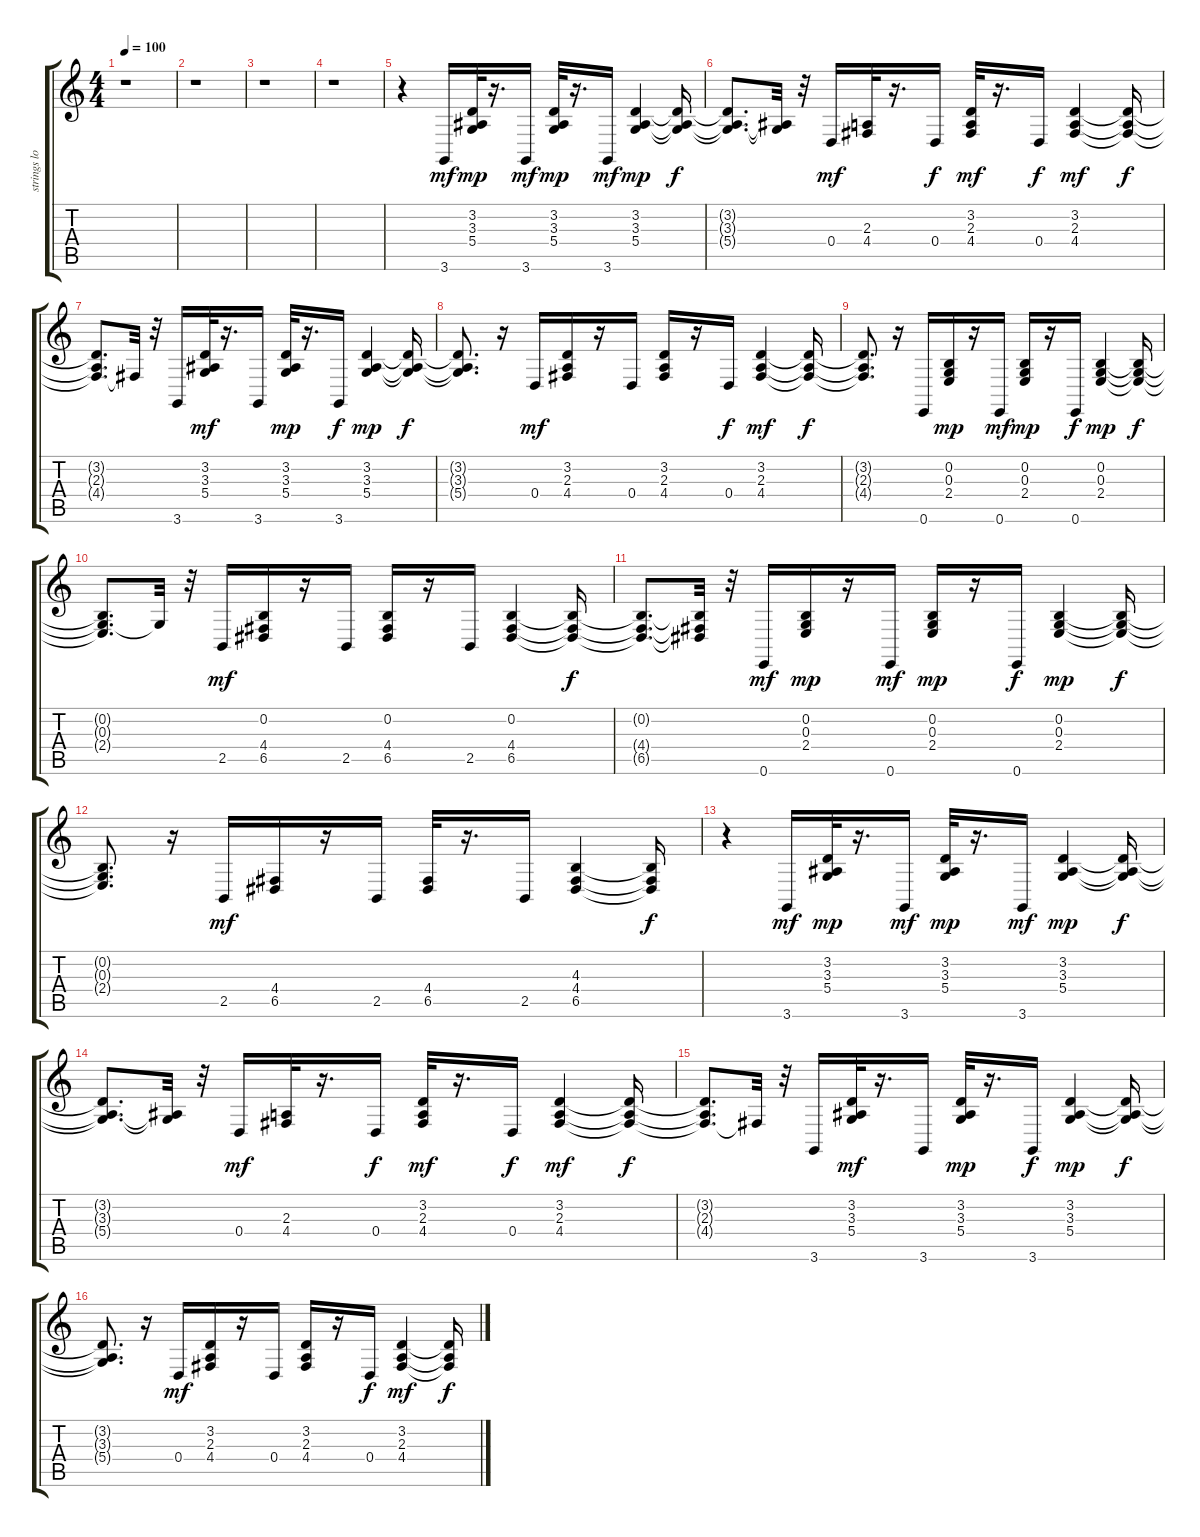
\track ("strings low" "strings lo") {instrument harpsichord}
\staff {score tabs}
\tuning (E4 B3 G3 D3 A2 E2) {hide}
\ts (4 4)
\tempo 100
\clef g2
\ks c
r.1{dy f} |
r.1 |
r.1 |
r.1 |
r.4 3.6.16{dy mf volume 9 instrument harpsichord} (3.2 3.3 5.4).32{dy mp} r.16{d} 3.6.16{dy mf} (3.2 3.3 5.4).32{dy mp} r.16{d} 3.6.16{dy mf} (3.2 3.3 5.4).4{dy mp} (3.2{t} 3.3{t} 5.4{t}).16{dy f} |
(3.2{t} 3.3{t} 5.4{t}).8{d} (3.3{t} 5.4{t}).32 r.32 0.4.16{dy mf} (2.3 4.4).32 r.16{d} 0.4.16{dy f} (3.2 2.3 4.4).32{dy mf} r.16{d} 0.4.16{dy f} (3.2 2.3 4.4).4{dy mf} (3.2{t} 2.3{t} 4.4{t}).16{dy f} |
(3.2{t} 2.3{t} 4.4{t}).8{d} 4.4{t}.32 r.32 3.6.16 (3.2 3.3 5.4).32{dy mf} r.16{d} 3.6.16 (3.2 3.3 5.4).32{dy mp} r.16{d} 3.6.16{dy f} (3.2 3.3 5.4).4{dy mp} (3.2{t} 3.3{t} 5.4{t}).16{dy f} |
(3.2{t} 3.3{t} 5.4{t}).8{d} r.16 0.4.16{dy mf} (3.2 2.3 4.4).16 r.16 0.4.16 (3.2 2.3 4.4).16 r.16 0.4.16{dy f} (3.2 2.3 4.4).4{dy mf} (3.2{t} 2.3{t} 4.4{t}).16{dy f} |
(3.2{t} 2.3{t} 4.4{t}).8{d} r.16 0.6.16{volume 9 instrument harpsichord} (0.2 0.3 2.4).16{dy mp} r.16 0.6.16{dy mf} (0.2 0.3 2.4).16{dy mp} r.16 0.6.16{dy f} (0.2 0.3 2.4).4{dy mp} (0.2{t} 0.3{t} 2.4{t}).16{dy f} |
(0.2{t} 0.3{t} 2.4{t}).8{d} 0.3{t}.32 r.32 2.5.16{dy mf} (0.2 4.4 6.5).16 r.16 2.5.16 (0.2 4.4 6.5).16 r.16 2.5.16 (0.2 4.4 6.5).4 (0.2{t} 4.4{t} 6.5{t}).16{dy f} |
(0.2{t} 4.4{t} 6.5{t}).8{d} (0.2{t} 4.4{t} 6.5{t}).32 r.32 0.6.16{dy mf} (0.2 0.3 2.4).16{dy mp} r.16 0.6.16{dy mf} (0.2 0.3 2.4).16{dy mp} r.16 0.6.16{dy f} (0.2 0.3 2.4).4{dy mp} (0.2{t} 0.3{t} 2.4{t}).16{dy f} |
(0.2{t} 0.3{t} 2.4{t}).8{d} r.16 2.5.16{dy mf} (4.4 6.5).16 r.16 2.5.16 (4.4 6.5).32 r.16{d} 2.5.16 (4.3 4.4 6.5).4 (4.3{t} 4.4{t} 6.5{t}).16{dy f} |
r.4 3.6.16{dy mf volume 9 instrument harpsichord} (3.2 3.3 5.4).32{dy mp} r.16{d} 3.6.16{dy mf volume 9} (3.2 3.3 5.4).32{dy mp volume 9} r.16{d} 3.6.16{dy mf volume 8} (3.2 3.3 5.4).4{dy mp volume 8} (3.2{t} 3.3{t} 5.4{t}).16{dy f} |
(3.2{t} 3.3{t} 5.4{t}).8{d} (3.3{t} 5.4{t}).32 r.32 0.4.16{dy mf volume 7} (2.3 4.4).32{volume 7} r.16{d} 0.4.16{dy f volume 7} (3.2 2.3 4.4).32{dy mf volume 7} r.16{d} 0.4.16{dy f volume 6} (3.2 2.3 4.4).4{dy mf volume 6} (3.2{t} 2.3{t} 4.4{t}).16{dy f} |
(3.2{t} 2.3{t} 4.4{t}).8{d} 4.4{t}.32 r.32 3.6.16{volume 5} (3.2 3.3 5.4).32{dy mf volume 5} r.16{d} 3.6.16{volume 4} (3.2 3.3 5.4).32{dy mp volume 4} r.16{d} 3.6.16{dy f volume 4} (3.2 3.3 5.4).4{dy mp volume 4} (3.2{t} 3.3{t} 5.4{t}).16{dy f} |
(3.2{t} 3.3{t} 5.4{t}).8{d} r.16 0.4.16{dy mf volume 2} (3.2 2.3 4.4).16{volume 2} r.16 0.4.16{volume 1} (3.2 2.3 4.4).16 r.16 0.4.16{dy f volume 1} (3.2 2.3 4.4).4{dy mf volume 0} (3.2{t} 2.3{t} 4.4{t}).16{dy f}
